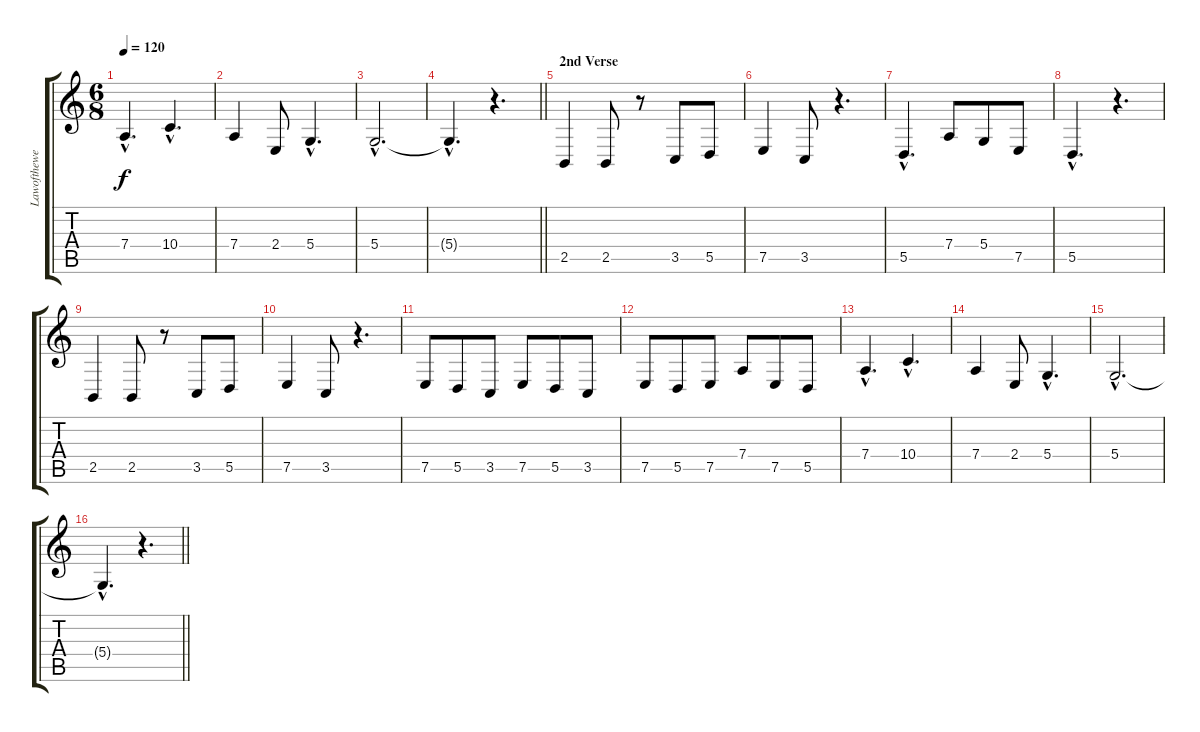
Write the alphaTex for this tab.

\track ("Lawofthewest (vocals)" "Lawofthewe") {instrument oboe}
\staff {score tabs}
\tuning (E4 B3 G3 D3 A2 E2) {hide}
\ts (6 8)
\tempo 120
\clef g2
\ks c
7.4{hac}.4{d dy f} 10.4{hac}.4{d} |
7.4.4 2.4.8 5.4{hac}.4{d} |
5.4{hac}.2{d} |
\barLineRight lightlight
5.4{hac t}.4{d} r.4{d} |
\section ("" "2nd Verse")
2.5.4 2.5.8 r.8 3.5.8 5.5.8 |
7.5.4 3.5.8 r.4{d} |
5.5{hac}.4{d} 7.4.8 5.4.8 7.5.8 |
5.5{hac}.4{d} r.4{d} |
2.5.4 2.5.8 r.8 3.5.8 5.5.8 |
7.5.4 3.5.8 r.4{d} |
7.5.8 5.5.8 3.5.8 7.5.8 5.5.8 3.5.8 |
7.5.8 5.5.8 7.5.8 7.4.8 7.5.8 5.5.8 |
7.4{hac}.4{d} 10.4{hac}.4{d} |
7.4.4 2.4.8 5.4{hac}.4{d} |
5.4{hac}.2{d} |
\barLineRight lightlight
5.4{hac t}.4{d} r.4{d}
